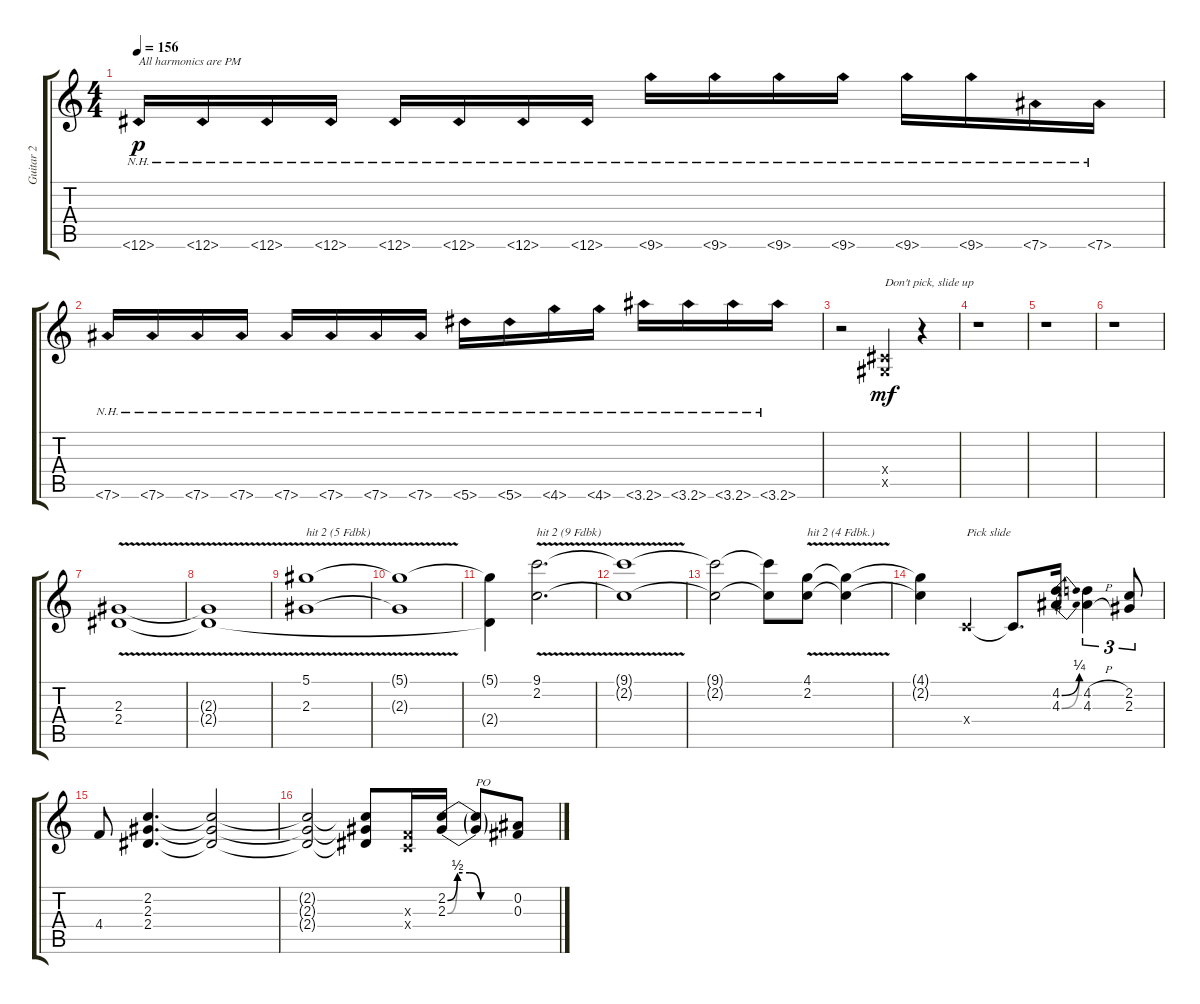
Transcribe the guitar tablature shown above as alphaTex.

\track ("Guitar 2" "Guitar 2") {instrument overdrivenguitar}
\staff {score tabs}
\tuning (Eb4 Bb3 Gb3 Db3 Ab2 Eb2) {hide}
\ts (4 4)
\tempo 156
\clef g2
\ks c
12.6{nh}.16{txt "All harmonics are PM" dy p instrument overdrivenguitar} 12.6{nh}.16 12.6{nh}.16 12.6{nh}.16 12.6{nh}.16 12.6{nh}.16 12.6{nh}.16 12.6{nh}.16 9.6{nh}.16 9.6{nh}.16 9.6{nh}.16 9.6{nh}.16 9.6{nh}.16 9.6{nh}.16 7.6{nh}.16 7.6{nh}.16 |
7.6{nh}.16 7.6{nh}.16 7.6{nh}.16 7.6{nh}.16 7.6{nh}.16 7.6{nh}.16 7.6{nh}.16 7.6{nh}.16 5.6{nh}.16 5.6{nh}.16 4.6{nh}.16 4.6{nh}.16 3.6{nh}.16 3.6{nh}.16 3.6{nh}.16 3.6{nh}.16 |
r.2 (0.4{x} 0.5{x}).4{txt "Don't pick, slide up" dy mf} r.4 |
r.1 |
r.1 |
r.1 |
(2.3{v} 2.4{v}).1 |
(2.3{t} 2.4{t}).1 |
(5.1{v} 2.3{v}).1{txt "hit 2 (5 Fdbk)"} |
(5.1{t} 2.3{t}).1 |
(5.1{t} 2.4{t}).4 (9.1{v} 2.2{v}).2{d txt "hit 2 (9 Fdbk)"} |
(9.1{t} 2.2{t}).1 |
(9.1{t} 2.2{t}).2 (9.1{t} 2.2{t}).8 (4.1{v} 2.2{v}).8{txt "hit 2 (4 Fdbk.)"} (4.1{t} 2.2{t}).4 |
(4.1{t} 2.2{t}).4 -1.4{x}.4{txt "Pick slide"} -1.4{t}.8{d} (4.2{be (bend 0 0 60 1)} 4.3{be (bend 0 0 60 1)}).16 (4.2{h} 4.3{h}).4{tu (3 2)} (2.2 2.3).8{tu (3 2)} |
4.4.8 (2.2 2.3 2.4).4{d} (2.2{t} 2.3{t} 2.4{t}).2 |
(2.2{t} 2.3{t} 2.4{t}).2 (2.2{t} 2.3{t} 2.4{t}).8 (-1.3{x} -1.4{x}).16 (2.2{be (custom 0 0 9 2 20 2 30 0 45 0 60 0)} 2.3{be (custom 0 0 9 2 20 2 30 0 45 0 60 0)}).16 (2.2{t} 2.3{t}).8{txt "PO"} (0.2 0.3).8
